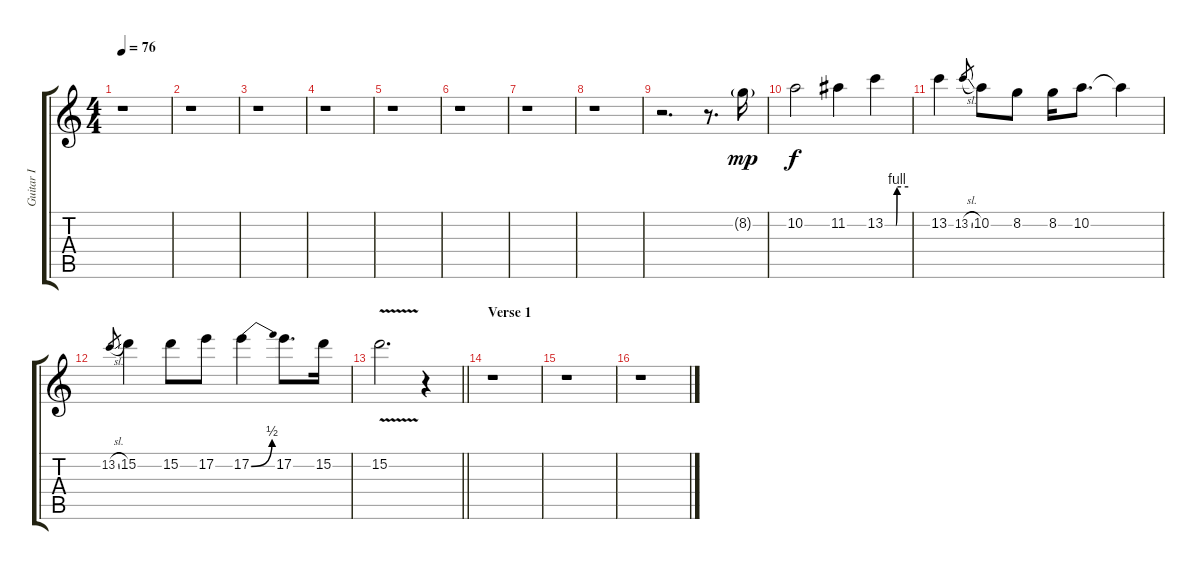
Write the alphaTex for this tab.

\track ("Guitar I" "Guitar I") {instrument overdrivenguitar}
\staff {score tabs}
\tuning (E4 B3 G3 D3 A2 E2) {hide}
\ts (4 4)
\tempo 76
\clef g2
\ks c
r.1{dy mp instrument overdrivenguitar} |
r.1 |
r.1 |
r.1 |
r.1 |
r.1 |
r.1 |
r.1 |
r.2{d} r.8{d} 8.2{g}.16 |
10.2.2{dy f} 11.2.4 13.2{be (custom 0 0 28 0 31 4 60 4)}.4 |
13.2.4 13.2{sl}.8{gr} 10.2.8 8.2.8 8.2.16 10.2.8{d} 10.2{t}.4 |
13.2{sl}.8{gr} 15.2.4 15.2.8 17.2.8 17.2{be (bend 0 0 60 2)}.4 17.2.8{d} 15.2.16 |
\barLineRight lightlight
15.2{v}.2{d} r.4 |
\section ("" "Verse 1")
r.1 |
r.1 |
r.1
